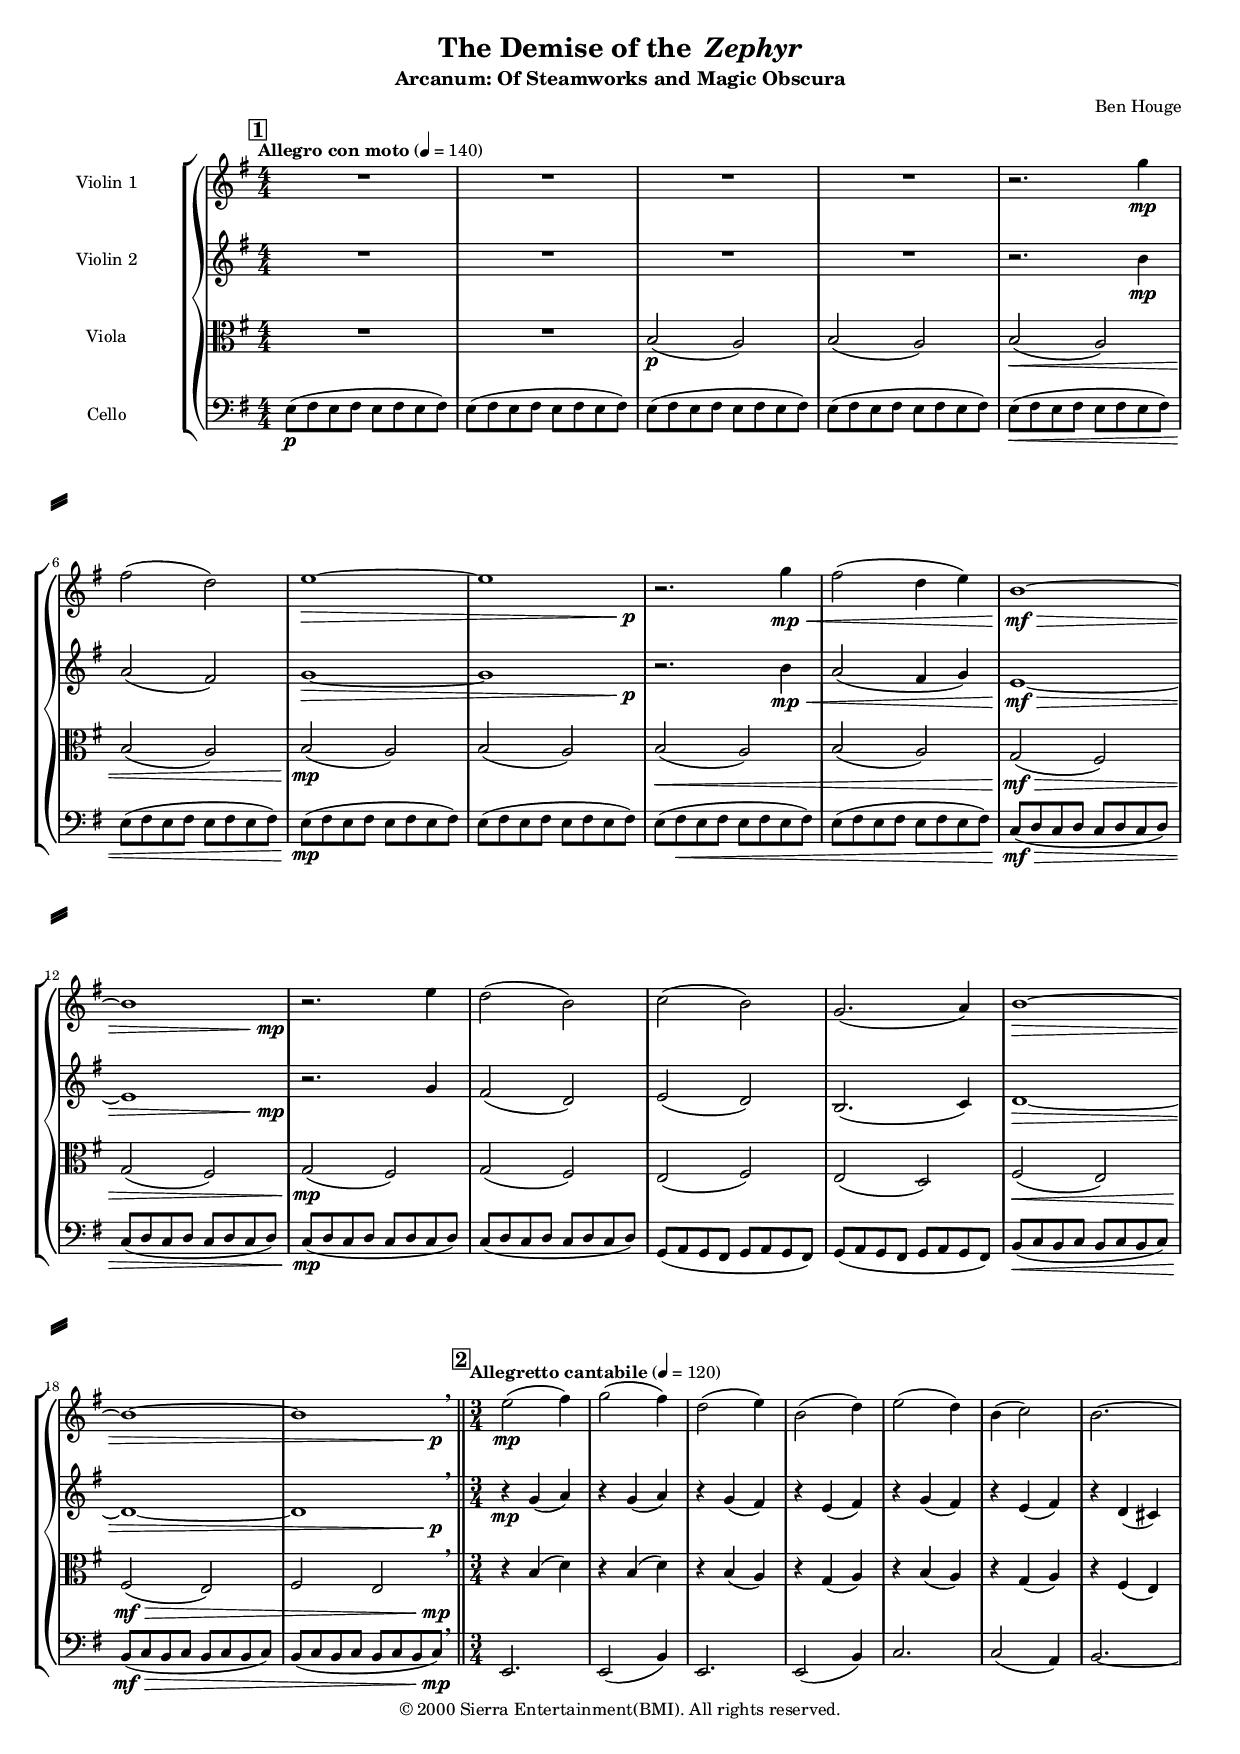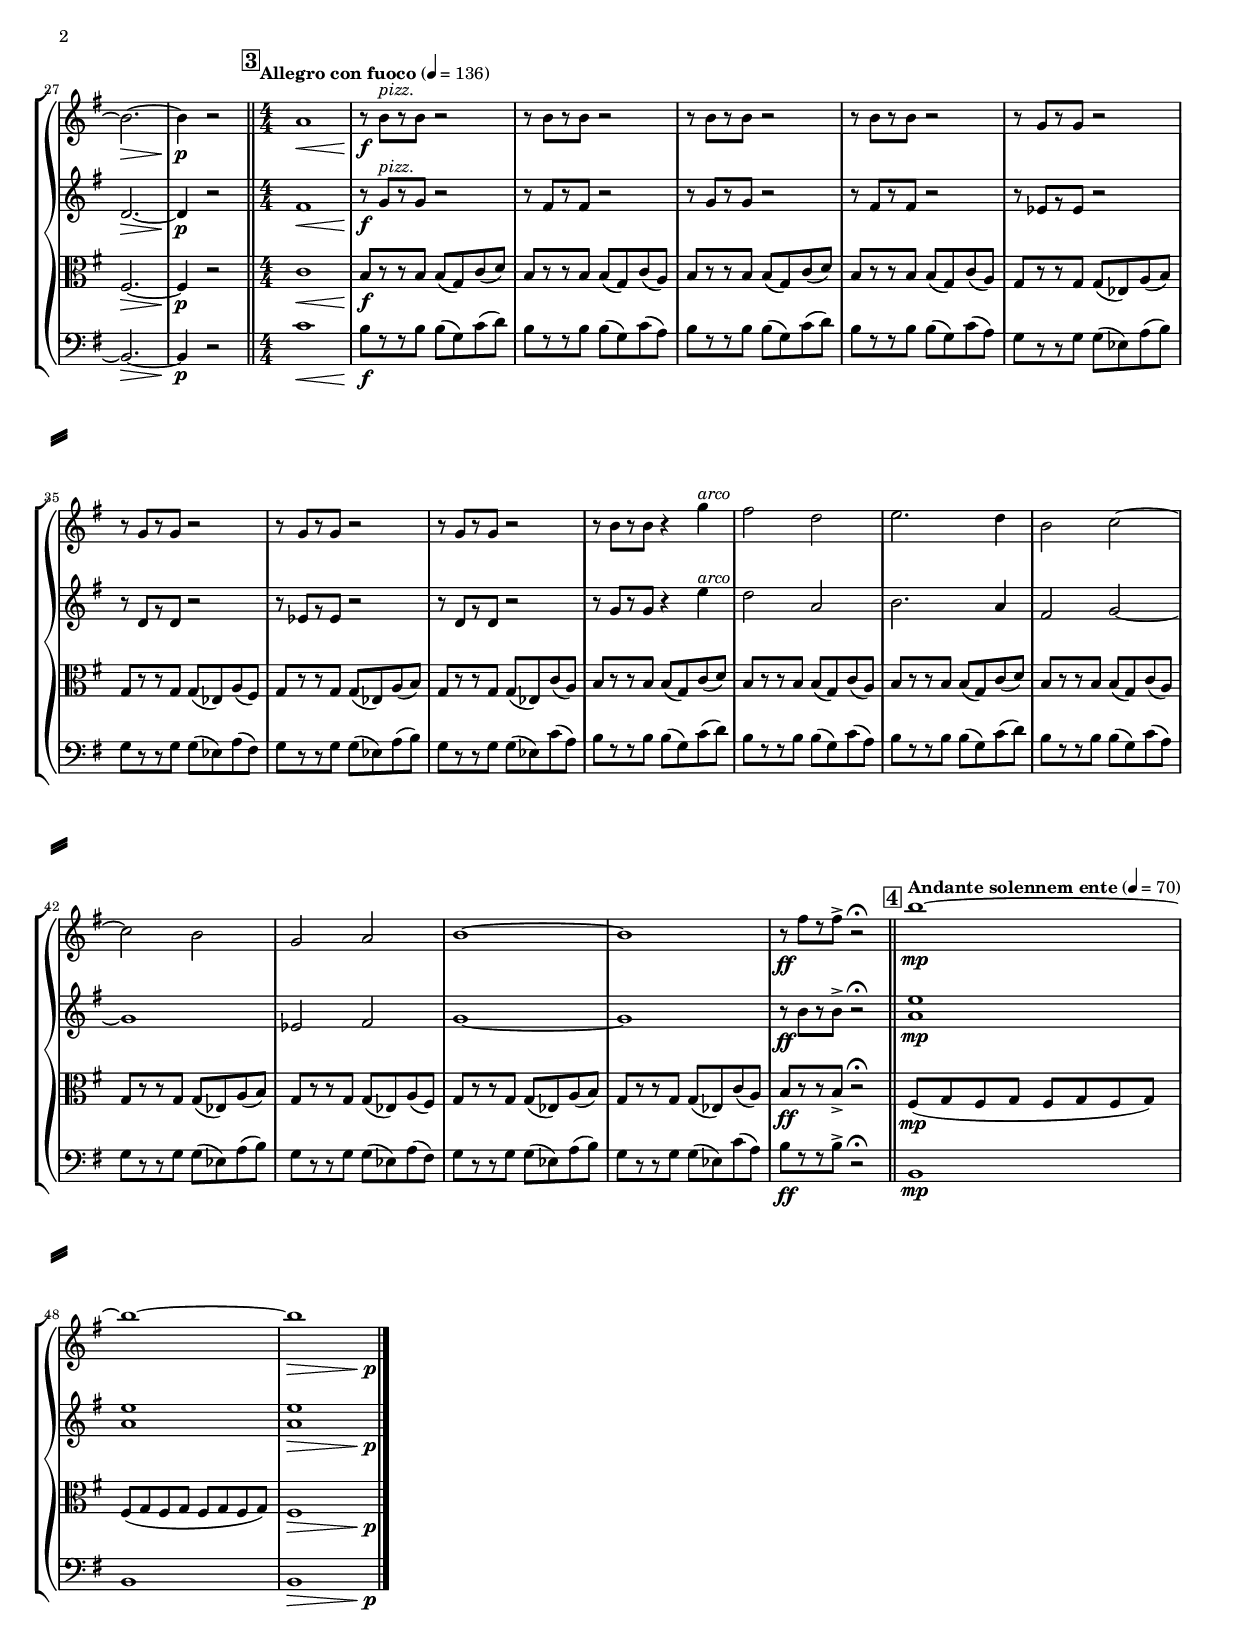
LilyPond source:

\include "src/header.ly"
#(set-global-staff-size 15)
\include "src/settings.ly"
violinOneSolo =  \relative g'' {
  \aTime
  \aKey
  \clef treble
  \tag #'part \tag #'score { \aTempo }

  \tag #'part \tag #'score {\mark \default}

    \compressFullBarRests
    R1*4 

    r2. g4\mp 
    fis2 ( d2 ) 
    e1 \> ~ 
    << e1 {s4 s s s8 s\p} >>  

    r2. g4\mp\<
    fis2 ( d4 e4 ) 
    b1 \mf \> ~ 
    << b1 {s4 s s s8 s\mp} >>  

    r2. e4  
    d2 ( b2 ) 
    c2 ( b2 ) 
    g2. ( a4 ) 

    b1 \> ~ 
    b1 ~  
    << b1 {s4 s s s8 s\p} >> \breathe \bar "||" 
    
  \tag #'part \break
  \tag #'part \tag #'score {\mark \default}

    \bTime
    \bTempo

    e2 \mp ( fis4 ) 
    g2 ( fis4 ) 
    d2 ( e4 ) 
    b2 ( d4 )  

    e2 ( d4 ) 
    b4 ( c2 ) 
    b2. ~ 
    b2. \> ~ 
    b4 \p r2 \bar "||"

  \tag #'part \break
  \tag #'part \tag #'score {\mark \default}

    \aTime
    \cTempo

    a1 \< 
    \once \override DynamicLineSpanner #'outside-staff-padding = #2
    r8 \f b8 ^\markup{ \italic {pizz.} } [ r8 b8 ] r2 
    r8 b8 [ r8 b8 ] r2 
    r8 b8 [ r8 b8 ] r2  
    r8 b8 [ r8 b8 ] r2 
    r8 g8 [ r8 g8 ] r2 
    r8 g8 [ r8 g8 ] r2 
    r8 g8 [ r8 g8 ] r2  
    r8 g8 [ r8 g8 ] r2 
    r8 b8 [ r8 b8 ] r4 g'4 ^\markup{ \italic {arco} } 
    fis2 d2 
    e2. d4  
    b2 c2 ~ 
    c2 b2 
    g2 a2 
    b1 ~ 
    b1  
    r8 \ff fis'8 [ r8 fis8 -> ] r2 ^\fermata \bar "||"
     
  \tag #'part \tag #'score {\mark \default}

    \dTempo

    b1 \mp ~ 
    b1 ~ 
    \once \override Hairpin #'minimum-length = #10
    << {b1} {s4\> s s s4\p} >> \bar "|."
}

violinTwoSolo =  \relative b' {
  \aTime
  \aKey
  \clef treble
  \tag #'part { \aTempo }

  \tag #'part {\mark \default}

    \compressFullBarRests
    R1*4 

    r2. b4\mp | % 6
    a2 ( fis2 ) | % 7
    g1 \> ~ | % 8
    << g1 {s4 s s s8 s\p} >> 

    r2. b4\mp\< | \barNumberCheck #10
    a2 ( fis4 g4 ) | % 11
    e1 \mf \> ~ | % 12
    << e1 {s4 s s s8 s\mp} >> 

    r2. \! g4  | % 14
    fis2 ( d2 ) | % 15
    e2 ( d2 ) | % 16
    b2. ( c4 ) | % 17
    d1 \> ~ | % 18
    d1 ~  | % 19
    << d1 {s4 s s s8 s\p} >> \breathe \bar "||" 
    
  \tag #'part \break
  \tag #'part {\mark \default}

    \bTime
    \bTempo

    r4 \mp g4 ( a4 ) | % 21
    r4 g4 ( a4 ) | % 22
    r4 g4 ( fis4 ) | % 23
    r4 e4 ( fis4 )  | % 24
    r4 g4 ( fis4 ) | % 25
    r4 e4 ( fis4 ) | % 26
    r4 d4 ( cis4 ) | % 27
    d2. \> ~ | % 28
    d4 \p r2 \bar "||"

  \tag #'part \break
  \tag #'part {\mark \default}

    \aTime
    \cTempo
    fis1 \<  | \barNumberCheck #30
    \once \override DynamicLineSpanner #'outside-staff-padding = #2
    r8 \f g8 ^\markup{ \italic {pizz.} } [ r8 g8 ] r2 | % 31
    r8 fis8 [ r8 fis8 ] r2 | % 32
    r8 g8 [ r8 g8 ] r2 | % 33

    r8 fis8 [ r8 fis8 ] r2  | % 34
    r8 es8 [ r8 es8 ] r2 | % 35
    r8 d8 [ r8 d8 ] r2 | % 36
    r8 es8 [ r8 es8 ] r2 | % 37
    
    r8 d8 [ r8 d8 ] r2  | % 38
    r8 g8 [ r8 g8 ] r4 e'4 ^\markup{ \italic {arco} } | % 39
    d2 a2 | \barNumberCheck #40
    b2. a4 | % 41
    
    fis2 g2 ~ | % 42
    g1  | % 43
    es2 fis2 | % 44
    g1 ~ | % 45
    
    g1 | % 46
    r8 \ff b8 [ r8 b8 -> ] r2 \fermata \bar "||"
     | % 47

  \tag #'part {\mark \default}

    \dTempo

    <a e'>1 \mp
    <a e'>1 | % 49
    \once \override Hairpin #'minimum-length = #10
    << <a e'>1  {s4\> s s s4\p } >> \bar "|."
}

violaOneSolo =  \relative b {
  \aTime
  \aKey
  \clef alto
  \tag #'part { \aTempo }

  \tag #'part {\mark \default}

    \compressFullBarRests
    R1*2 
    b2 \p ( a2 ) | % 4
    b2 ( a2 ) | % 5

    b2 \< ( a2 )  | % 6
    b2 ( a2 ) | % 7
    b2 \mp ( a2 ) | % 8
    b2 ( a2 ) | % 9

    b2 \< ( a2 ) | \barNumberCheck #10
    b2 ( a2 )  | % 11
    g2 \mf\> ( fis2 ) | % 12
    g2 ( fis2 ) | % 13

    g2 \mp ( fis2 ) | % 14
    g2 ( fis2 ) | % 15
    e2 ( fis2 )  | % 16
    e2 ( d2 ) | % 17

    fis2 \< ( e2 ) | % 18
    fis2 \mf\> ( e2 ) | % 19
    << {fis2 e2} {s4 s s s8 s\mp} >> \breathe \bar "||" 

  \tag #'part \break
  \tag #'part {\mark \default}

    \bTime
    \bTempo

    r4 b'4 ( d4 )  | % 21
    r4 b4 ( d4 ) | % 22
    r4 b4 ( a4 ) | % 23
    r4 g4 ( a4 ) | % 24

    r4 b4 ( a4 ) | % 25
    r4 g4 ( a4 )  | % 26
    r4 fis4 ( e4 ) | % 27
    fis2. \> ~ | % 28
    fis4 \p r2 \bar "||"

  \tag #'part \break
  \tag #'part {\mark \default}

    \aTime
    \cTempo
    c'1 \< | \barNumberCheck #30

    b8 \f [ r8 r8 b8 ] b8 ( [ g8 ) c8 ( d8 ) ]  | % 31
    b8 [ r8 r8 b8 ] b8 ( [ g8 ) c8 ( a8 ) ] | % 32
    b8 [ r8 r8 b8 ] b8 ( [ g8 ) c8 ( d8 ) ] | % 33
    b8 [ r8 r8 b8 ] b8 ( [ g8 ) c8 ( a8 ) ]  | % 34

  \tag #'part \break

    g8 [ r8 r8 g8 ] g8 ( [ es8 ) a8 ( b8 ) ] | % 35
    g8 [ r8 r8 g8 ] g8 ( [ es8 ) a8 ( fis8 ) ] | % 36
    g8 [ r8 r8 g8 ] g8 ( [ es8 ) a8 ( b8 ) ]  | % 37
    g8 [ r8 r8 g8 ] g8 ( [ es8 ) c'8 ( a8 ) ] | % 38

  \tag #'part \break

    b8 [ r8 r8 b8 ] b8 ( [ g8 ) c8 ( d8 ) ] | % 39
    b8 [ r8 r8 b8 ] b8 ( [ g8 ) c8 ( a8 ) ]  | \barNumberCheck #40
    b8 [ r8 r8 b8 ] b8 ( [ g8 ) c8 ( d8 ) ] | % 41
    b8 [ r8 r8 b8 ] b8 ( [ g8 ) c8 ( a8 ) ] | % 42

    g8 [ r8 r8 g8 ] g8 ( [ es8 ) a8 ( b8 ) ]  | % 43
    g8 [ r8 r8 g8 ] g8 ( [ es8 ) a8 ( fis8 ) ] | % 44
    g8 [ r8 r8 g8 ] g8 ( [ es8 ) a8 ( b8 ) ] | % 45
    g8 [ r8 r8 g8 ] g8 ( [ es8 ) c'8 ( a8 ) ]  | % 46

    b8 \ff [ r8 r8 b8 -> ] r2 \fermata \bar "||"

  \tag #'part {\mark \default}

    \dTempo
    fis8 \mp ( [ g8 fis8 g8 ] fis8 [ g8 fis8 g8 ) ] | % 48
    fis8 ( [ g8 fis8 g8 ] fis8 [ g8 fis8 g8 ) ] | % 49
    \once \override Hairpin #'minimum-length = #10
    << {fis1} {s4\> s s s4\p} >> \bar "|."
}

celloOneSolo =  \relative e {
  \aTime
  \aKey
  \clef bass
  \tag #'part { \aTempo }

  \tag #'part {\mark \default}

    e8 \p ( [ fis8 e8 fis8 ] e8 [ fis8 e8 fis8 ) ] 
    e8 ( [ fis8 e8 fis8 ] e8 [ fis8 e8 fis8 ) ] 
    e8 ( [ fis8 e8 fis8 ] e8 [ fis8 e8 fis8 ) ]  
    e8 ( [ fis8 e8 fis8 ] e8 [ fis8 e8 fis8 ) ] 

    e8 \< ( [ fis8 e8 fis8 ] e8 [ fis8 e8 fis8 ) ] 
    e8 ( [ fis8 e8 fis8 ] e8 [ fis8 e8 fis8 ) ]  
    e8 \mp ( [ fis8 e8 fis8 ] e8 [ fis8 e8 fis8 ) ] 
    e8 ( [ fis8 e8 fis8 ] e8 [ fis8 e8 fis8 ) ] 

    e8 ( [ fis8 \< e8 fis8 ] e8 [ fis8 e8 fis8 ) ]  
    e8 ( [ fis8 e8 fis8 ] e8 [ fis8 e8 fis8 ) ] 
    c8 \mf\> ( [ d8 c8 d8 ] c8 [ d8 c8 d8 ) ] 
    c8 ( [ d8 c8 d8 ] c8 [ d8 c8 d8 ) ]  

    c8 \mp ( [ d8 c8 d8 ] c8 [ d8 c8 d8 ) ] 
    c8 ( [ d8 c8 d8 ] c8 [ d8 c8 d8 ) ] 
    g,8 ( [ a8 g8 fis8 ] g8 [ a8 g8 fis8 ) ]  
    g8 ( [ a8 g8 fis8 ] g8 [ a8 g8 fis8 ) ] 
    b8 \< ( [ c8 b8 c8 ] b8 [ c8 b8 c8 ) ] 
    b8 \mf\> ( [ c8 b8 c8 ] b8 [ c8 b8 c8 ) ]  
    b8 ( [ c8 b8 c8 ] b8 [ c8 b8 c8\mp ) ] \breathe \bar "||" 

  \tag #'part \break
  \tag #'part {\mark \default}

    \bTime
    \bTempo

    e,2. 
    e2 ( b'4 ) 
    e,2. 
    e2 ( b'4 )  
    c2. 
    c2 ( a4 ) 
    b2. ~ 
    b2. \> ~ 
    b4 \! \p r2 \bar "||"
     
  \tag #'part \break
  \tag #'part {\mark \default}

    \aTime
    \cTempo

    c'1 \< | \barNumberCheck #30

    b8 \f [ r8 r8 b8 ] b8 ( [ g8 ) c8 ( d8 ) ]  | % 31
    b8 [ r8 r8 b8 ] b8 ( [ g8 ) c8 ( a8 ) ] | % 32
    b8 [ r8 r8 b8 ] b8 ( [ g8 ) c8 ( d8 ) ] | % 33
    b8 [ r8 r8 b8 ] b8 ( [ g8 ) c8 ( a8 ) ]  | % 34

  \tag #'part \break

    g8 [ r8 r8 g8 ] g8 ( [ es8 ) a8 ( b8 ) ] | % 35
    g8 [ r8 r8 g8 ] g8 ( [ es8 ) a8 ( fis8 ) ] | % 36
    g8 [ r8 r8 g8 ] g8 ( [ es8 ) a8 ( b8 ) ]  | % 37
    g8 [ r8 r8 g8 ] g8 ( [ es8 ) c'8 ( a8 ) ] | % 38

  \tag #'part \break

    b8 [ r8 r8 b8 ] b8 ( [ g8 ) c8 ( d8 ) ] | % 39
    b8 [ r8 r8 b8 ] b8 ( [ g8 ) c8 ( a8 ) ]  | \barNumberCheck #40
    b8 [ r8 r8 b8 ] b8 ( [ g8 ) c8 ( d8 ) ] | % 41
    b8 [ r8 r8 b8 ] b8 ( [ g8 ) c8 ( a8 ) ] | % 42

    g8 [ r8 r8 g8 ] g8 ( [ es8 ) a8 ( b8 ) ]  | % 43
    g8 [ r8 r8 g8 ] g8 ( [ es8 ) a8 ( fis8 ) ] | % 44
    g8 [ r8 r8 g8 ] g8 ( [ es8 ) a8 ( b8 ) ] | % 45
    g8 [ r8 r8 g8 ] g8 ( [ es8 ) c'8 ( a8 ) ]  | % 46

    b8 \ff [ r8 r8 b8 -> ] r2 \fermata \bar "||"

  \tag #'part {\mark \default}

    \dTempo
    b,1 \mp 
    b1 
    \once \override Hairpin #'minimum-length = #10
    << {b1} {s4\> s s s4\p} >> \bar "|."
}


\score {
  \new Score {
    \set Score.markFormatter = #format-mark-box-numbers
    \new GrandStaff <<
      \new StaffGroup <<
        \new Staff <<
          \set Staff.midiInstrument = "violin"
          \set Staff.instrumentName = #"Violin 1"
          \keepWithTag #'score \violinOneSolo
        >>

        \new Staff <<
          \set Staff.midiInstrument = "violin"
          \set Staff.instrumentName = #"Violin 2"
          \removeWithTag #'part \violinTwoSolo
        >>

        \new Staff <<
          \set Staff.midiInstrument = "viola"
          \set Staff.instrumentName = #"Viola"
          \removeWithTag #'part \violaOneSolo
        >>

        \new Staff <<
          \set Staff.midiInstrument = "cello"
          \set Staff.instrumentName = #"Cello"
          \removeWithTag #'part \celloOneSolo
        >>
      >>
    >>
  }
  \layout {
    \include "src/layout.ly"
  }
  \midi{}
}
\paper {
  system-separator-markup = \slashSeparator
  indent = 25
}
